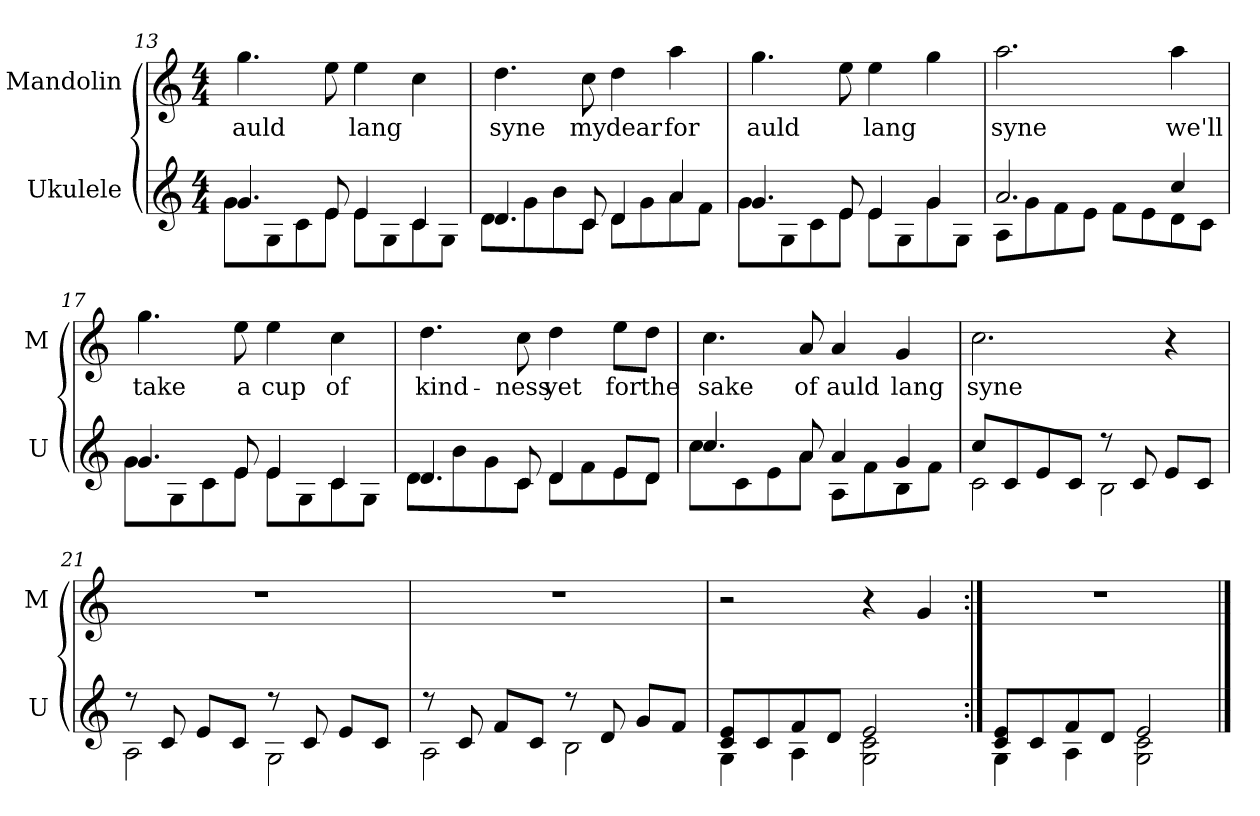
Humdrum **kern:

**kern	**kern	**text
*part2	*part1	*part1
*staff2	*staff1	*staff1
*I"Ukulele	*I"Mandolin	*
*I'U	*I'M	*
!!LO:PB:g=z
*	*clefG2	*
*k[]	*k[]	*
*C:	*C:	*
*M4/4	*M4/4	*
=13	=13	=13
*^	*	*
!	!	!	!LO:LY:b:color=#000000
4.gi/	8gi\L	4.ggi\	auld
.	8Gi\	.	.
.	8ci\	.	.
8ei/	8ei\J	8eei\	.
!	!	!	!LO:LY:b:color=#000000
4ei/	8ei\L	4eei\	lang
.	8Gi\	.	.
4ci/	8ci\	4cci\	.
.	8Gi\J	.	.
=14	=14	=14	=14
!	!	!	!LO:LY:b:color=#000000
4.di/	8di\L	4.ddi\	syne
.	8gi\	.	.
.	8bi\	.	.
!	!	!	!LO:LY:b:color=#000000
8ci/	8ci\J	8cci\	my
!	!	!	!LO:LY:b:color=#000000
4di/	8di\L	4ddi\	dear
.	8gi\	.	.
!	!	!	!LO:LY:b:color=#000000
4ai/	8ai\	4aai\	for
.	8fi\J	.	.
=15	=15	=15	=15
!	!	!	!LO:LY:b:color=#000000
4.gi/	8gi\L	4.ggi\	auld
.	8Gi\	.	.
.	8ci\	.	.
8ei/	8ei\J	8eei\	.
!	!	!	!LO:LY:b:color=#000000
4ei/	8ei\L	4eei\	lang
.	8Gi\	.	.
4gi/	8gi\	4ggi\	.
.	8Gi\J	.	.
!!LO:LB:g=z
=16	=16	=16	=16
!	!	!	!LO:LY:b:color=#000000
2.ai/	8Ai\L	2.aai\	syne
.	8gi\	.	.
.	8fi\	.	.
.	8ei\J	.	.
.	8fi\L	.	.
.	8ei\	.	.
!	!	!	!LO:LY:b:color=#000000
4cci/	8di\	4aai\	we'll
.	8ci\J	.	.
=17	=17	=17	=17
!	!	!	!LO:LY:b:color=#000000
4.gi/	8gi\L	4.ggi\	take
.	8Gi\	.	.
.	8ci\	.	.
!	!	!	!LO:LY:b:color=#000000
8ei/	8ei\J	8eei\	a
!	!	!	!LO:LY:b:color=#000000
4ei/	8ei\L	4eei\	cup
.	8Gi\	.	.
!	!	!	!LO:LY:b:color=#000000
4ci/	8ci\	4cci\	of
.	8Gi\J	.	.
=18	=18	=18	=18
!	!	!	!LO:LY:b:color=#000000
4.di/	8di\L	4.ddi\	kind-
.	8bi\	.	.
.	8gi\	.	.
!	!	!	!LO:LY:b:color=#000000
8ci/	8ci\J	8cci\	-ness
!	!	!	!LO:LY:b:color=#000000
4di/	8di\L	4ddi\	yet
.	8fi\	.	.
!	!	!	!LO:LY:b:color=#000000
8ei/L	8ei\	8eei\L	for
!	!	!	!LO:LY:b:color=#000000
8di/J	8di\J	8ddi\J	the
!!LO:LB:g=z
=19	=19	=19	=19
!	!	!	!LO:LY:b:color=#000000
4.cci/	8cci\L	4.cci\	sake
.	8ci\	.	.
.	8ei\	.	.
!	!	!	!LO:LY:b:color=#000000
8ai/	8ai\J	8ai/	of
!	!	!	!LO:LY:b:color=#000000
4ai/	8Ai\L	4ai/	auld
.	8fi\	.	.
!	!	!	!LO:LY:b:color=#000000
4gi/	8Bi\	4gi/	lang
.	8fi\J	.	.
=20	=20	=20	=20
!	!	!	!LO:LY:b:color=#000000
8cci/L	2ci\	2.cci\	syne
8ci/	.	.	.
8ei/	.	.	.
8ci/J	.	.	.
8r	2Bi\	.	.
8ci/	.	.	.
8ei/L	.	4r	.
8ci/J	.	.	.
=21	=21	=21	=21
8r	2Ai\	1r	.
8ci/	.	.	.
8ei/L	.	.	.
8ci/J	.	.	.
8r	2Gi\	.	.
8ci/	.	.	.
8ei/L	.	.	.
8ci/J	.	.	.
!!LO:LB:g=z
=22	=22	=22	=22
8r	2Ai\	1r	.
8ci/	.	.	.
8fi/L	.	.	.
8ci/J	.	.	.
8r	2Bi\	.	.
8di/	.	.	.
8gi/L	.	.	.
8fi/J	.	.	.
=23	=23	=23	=23
8ci/ 8eiL	4Gi\	2r	.
8ci/	.	.	.
8fi/	4Ai\	.	.
8di/J	.	.	.
2ei/	2Gi\ 2ci	4r	.
.	.	4gi/	.
=24:|!	=24:|!	=24:|!	=24:|!
8ci/ 8eiL	4Gi\	1r	.
8ci/	.	.	.
8fi/	4Ai\	.	.
8di/J	.	.	.
2ei/	2Gi\ 2ci	.	.
*v	*v	*	*
==	==	==
*-	*-	*-
